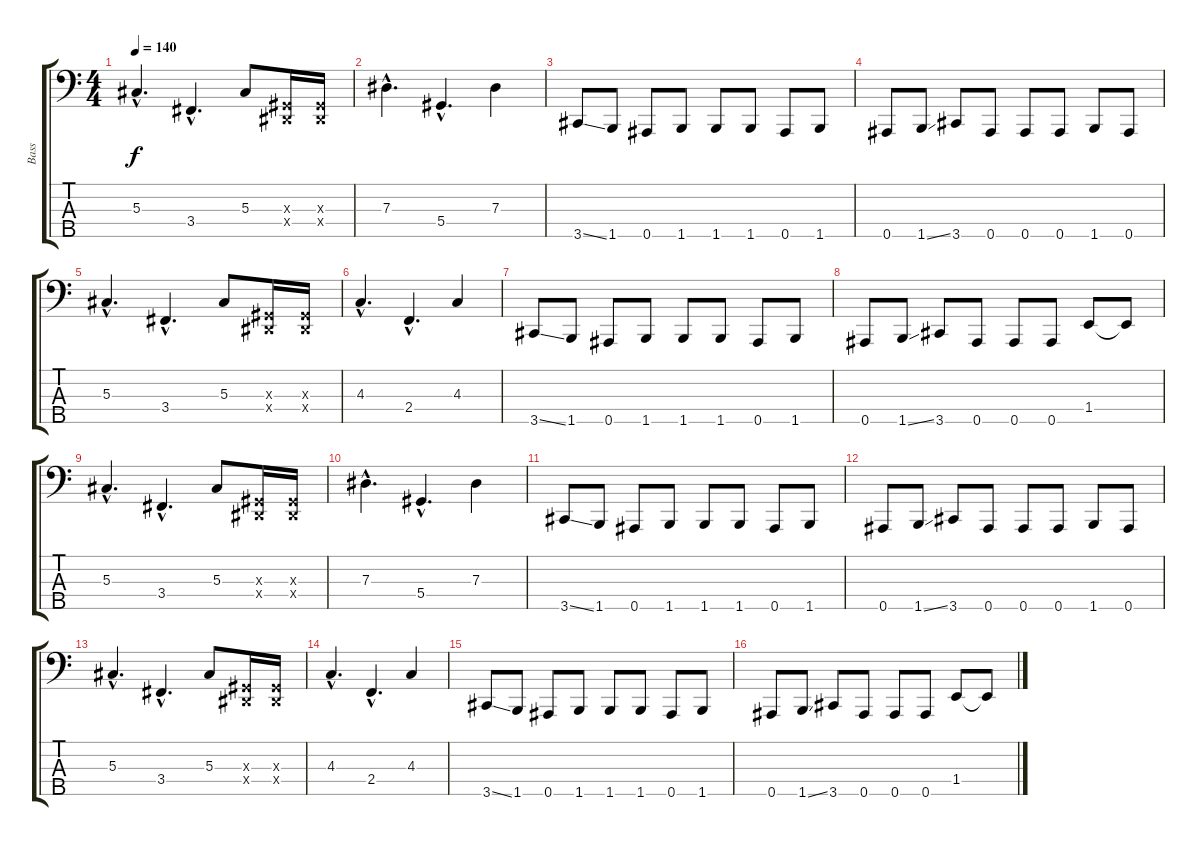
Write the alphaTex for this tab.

\track ("Bass" "Bass") {instrument electricbassfinger}
\staff {score tabs}
\tuning (Gb2 Db2 Ab1 Eb1 Bb0) {hide}
\ts (4 4)
\tempo 140
\clef f4
\ks c
5.3{hac}.4{d dy f} 3.4{hac}.4{d} 5.3.8 (0.3{x} 0.4{x}).16 (0.3{x} 0.4{x}).16 |
7.3{hac}.4{d} 5.4{hac}.4{d} 7.3.4 |
3.5{ss}.8 1.5.8 0.5.8 1.5.8 1.5.8 1.5.8 0.5.8 1.5.8 |
0.5.8 1.5{ss}.8 3.5.8 0.5.8 0.5.8 0.5.8 1.5.8 0.5.8 |
5.3{hac}.4{d} 3.4{hac}.4{d} 5.3.8 (0.3{x} 0.4{x}).16 (0.3{x} 0.4{x}).16 |
4.3{hac}.4{d} 2.4{hac}.4{d} 4.3.4 |
3.5{ss}.8 1.5.8 0.5.8 1.5.8 1.5.8 1.5.8 0.5.8 1.5.8 |
0.5.8 1.5{ss}.8 3.5.8 0.5.8 0.5.8 0.5.8 1.4.8 1.4{t}.8 |
5.3{hac}.4{d} 3.4{hac}.4{d} 5.3.8 (0.3{x} 0.4{x}).16 (0.3{x} 0.4{x}).16 |
7.3{hac}.4{d} 5.4{hac}.4{d} 7.3.4 |
3.5{ss}.8 1.5.8 0.5.8 1.5.8 1.5.8 1.5.8 0.5.8 1.5.8 |
0.5.8 1.5{ss}.8 3.5.8 0.5.8 0.5.8 0.5.8 1.5.8 0.5.8 |
5.3{hac}.4{d} 3.4{hac}.4{d} 5.3.8 (0.3{x} 0.4{x}).16 (0.3{x} 0.4{x}).16 |
4.3{hac}.4{d} 2.4{hac}.4{d} 4.3.4 |
3.5{ss}.8 1.5.8 0.5.8 1.5.8 1.5.8 1.5.8 0.5.8 1.5.8 |
0.5.8 1.5{ss}.8 3.5.8 0.5.8 0.5.8 0.5.8 1.4.8 1.4{t}.8
